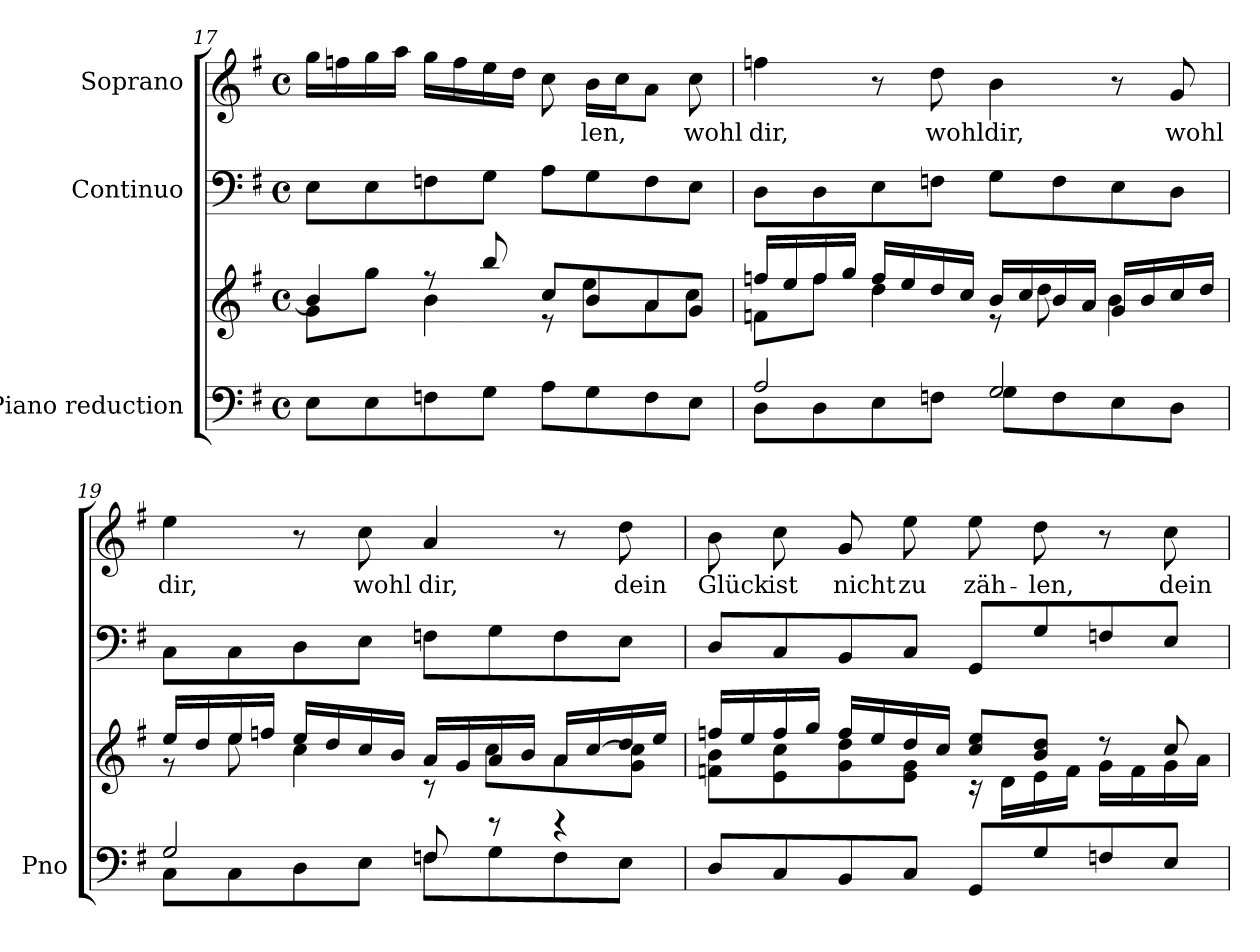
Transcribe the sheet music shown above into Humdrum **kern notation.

**kern	**kern	**kern	**kern	**text
*part3	*part3	*part2	*part1	*part1
*staff4	*staff3	*staff2	*staff1	*staff1
*I"Piano reduction	*	*I"Continuo	*I"Soprano	*
*I'Pno	*	*	*	*
*clefF4	*clefG2	*clefF4	*clefG2	*
*k[f#]	*k[f#]	*k[f#]	*k[f#]	*
*M4/4	*M4/4	*M4/4	*M4/4	*
*met(c)	*met(c)	*met(c)	*met(c)	*
=17	=17	=17	=17	=17
*	*^	*	*	*
8E\L	4b/]	8g\L	8E\L	16gg\LL	.
.	.	.	.	16ffn\	.
8E\	.	8gg\J	8E\	16gg\	.
.	.	.	.	16aa\JJ	.
8Fn\	8r	4b\	8Fn\	16gg\LL	.
.	.	.	.	16ff\	.
8G\J	8bb/	.	8G\J	16ee\	.
.	.	.	.	16dd\JJ	.
8A\L	8cc/L	8r	8A\L	8cc\	.
!	!	!	!	!	!LO:LY:b
8G\	8b/	8ee\L	8G\	16b\LL	-len,
.	.	.	.	16cc\J	.
8F\	8a/	8a\	8F\	8a\J	.
!	!	!	!	!	!LO:LY:b
8E\J	8g/J	8cc\J	8E\J	8cc\	wohl
=18	=18	=18	=18	=18	=18
*^	*	*	*	*	*
!	!	!	!	!	!	!LO:LY:b
2A/	8D\L	16ffn/LL	8fn\L	8D\L	4ffn\	dir,
.	.	16ee/	.	.	.	.
.	8D\	16ff/	8ff\J	8D\	.	.
.	.	16gg/JJ	.	.	.	.
.	8E\	16ff/LL	4dd\	8E\	8r	.
.	.	16ee/	.	.	.	.
!	!	!	!	!	!	!LO:LY:b
.	8Fn\J	16dd/	.	8Fn\J	8dd\	wohl
.	.	16cc/JJ	.	.	.	.
!	!	!	!	!	!	!LO:LY:b
2G/	8G\L	16b/LL	8r	8G\L	4b\	dir,
.	.	16cc/	.	.	.	.
.	8F\	16b/	8dd\	8F\	.	.
.	.	16a/JJ	.	.	.	.
.	8E\	16g/LL	4b\	8E\	8r	.
.	.	16b/	.	.	.	.
!	!	!	!	!	!	!LO:LY:b
.	8D\J	16cc/	.	8D\J	8g/	wohl
.	.	16dd/JJ	.	.	.	.
=19	=19	=19	=19	=19	=19	=19
!	!	!	!	!	!	!LO:LY:b
2G/	8C\L	16ee/LL	8r	8C\L	4ee\	dir,
.	.	16dd/	.	.	.	.
.	8C\	16ee/	8ee\	8C\	.	.
.	.	16ffn/JJ	.	.	.	.
.	8D\	16ee/LL	4cc\	8D\	8r	.
.	.	16dd/	.	.	.	.
!	!	!	!	!	!	!LO:LY:b
.	8E\J	16cc/	.	8E\J	8cc\	wohl
.	.	16b/JJ	.	.	.	.
!	!	!	!	!	!	!LO:LY:b
8Fn/	8F\L	16a/LL	8r	8Fn\L	4a/	dir,
.	.	16g/	.	.	.	.
8r	8G\	16a/	8cc\L	8G\	.	.
.	.	16b/JJ	.	.	.	.
4r	8F\	16a/LL	8a\	8F\	8r	.
.	.	[<16cc/	.	.	.	.
!	!	!	!	!	!	!LO:LY:b
.	8E\J	16dd/	8g\ 8cc\]J	8E\J	8dd\	dein
.	.	16ee/JJ	.	.	.	.
*v	*v	*	*	*	*	*
!!LO:PB:g=z
=20	=20	=20	=20	=20	=20
!	!	!	!	!	!LO:LY:b
8D/L	16ffn/LL	8fn\ 8b\L	8D/L	8b\	Glück
.	16ee/	.	.	.	.
!	!	!	!	!	!LO:LY:b
8C/	16ff/	8e\ 8cc\	8C/	8cc\	ist
.	16gg/JJ	.	.	.	.
!	!	!	!	!	!LO:LY:b
8BB/	16ff/LL	8g\ 8dd\	8BB/	8g/	nicht
.	16ee/	.	.	.	.
!	!	!	!	!	!LO:LY:b
8C/J	16dd/	8e\ 8g\J	8C/J	8ee\	zu
.	16cc/JJ	.	.	.	.
!	!	!	!	!	!LO:LY:b
8GG/L	8cc/ 8ee/L	16r	8GG/L	8ee\	zäh-
.	.	16d\LL	.	.	.
!	!	!	!	!	!LO:LY:b
8G/	8b/ 8dd/J	16e\	8G/	8dd\	-len,
.	.	16f\JJ	.	.	.
8Fn/	8r	16g\LL	8Fn/	8r	.
.	.	16f\	.	.	.
!	!	!	!	!	!LO:LY:b
8E/J	8cc/	16g\	8E/J	8cc\	dein
.	.	16a\JJ	.	.	.
*	*v	*v	*	*	*
=	=	=	=	=
*-	*-	*-	*-	*-
